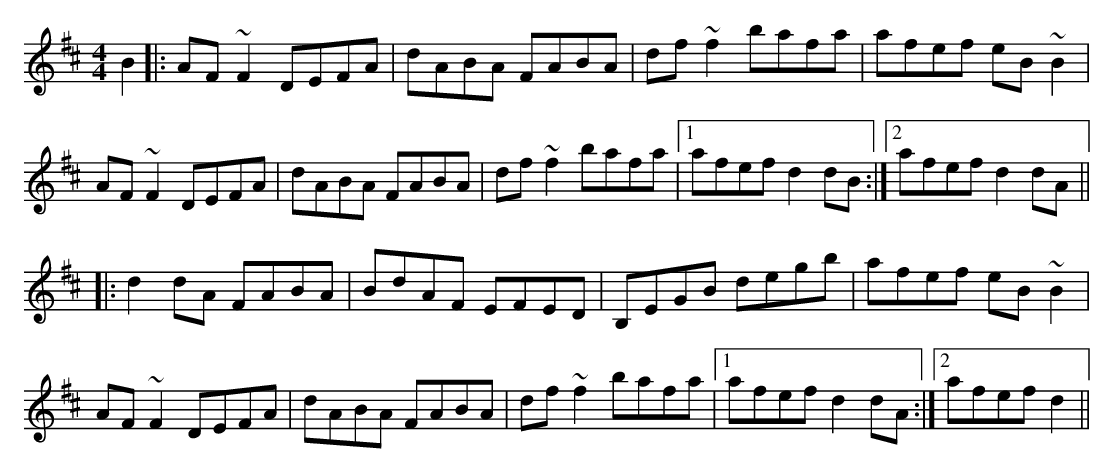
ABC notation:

X:1
M:4/4
K:D
B2|:AF~F2 DEFA|dABA FABA|df~f2bafa|afef eB~B2|
AF~F2 DEFA|dABA FABA|df~f2bafa|1 afefd2dB:|2 afefd2dA||
|:d2dA FABA|BdAF EFED|B,EGB degb|afef eB~B2|
AF~F2 DEFA|dABA FABA|df~f2bafa|1 afefd2dA:|2 afefd2||
